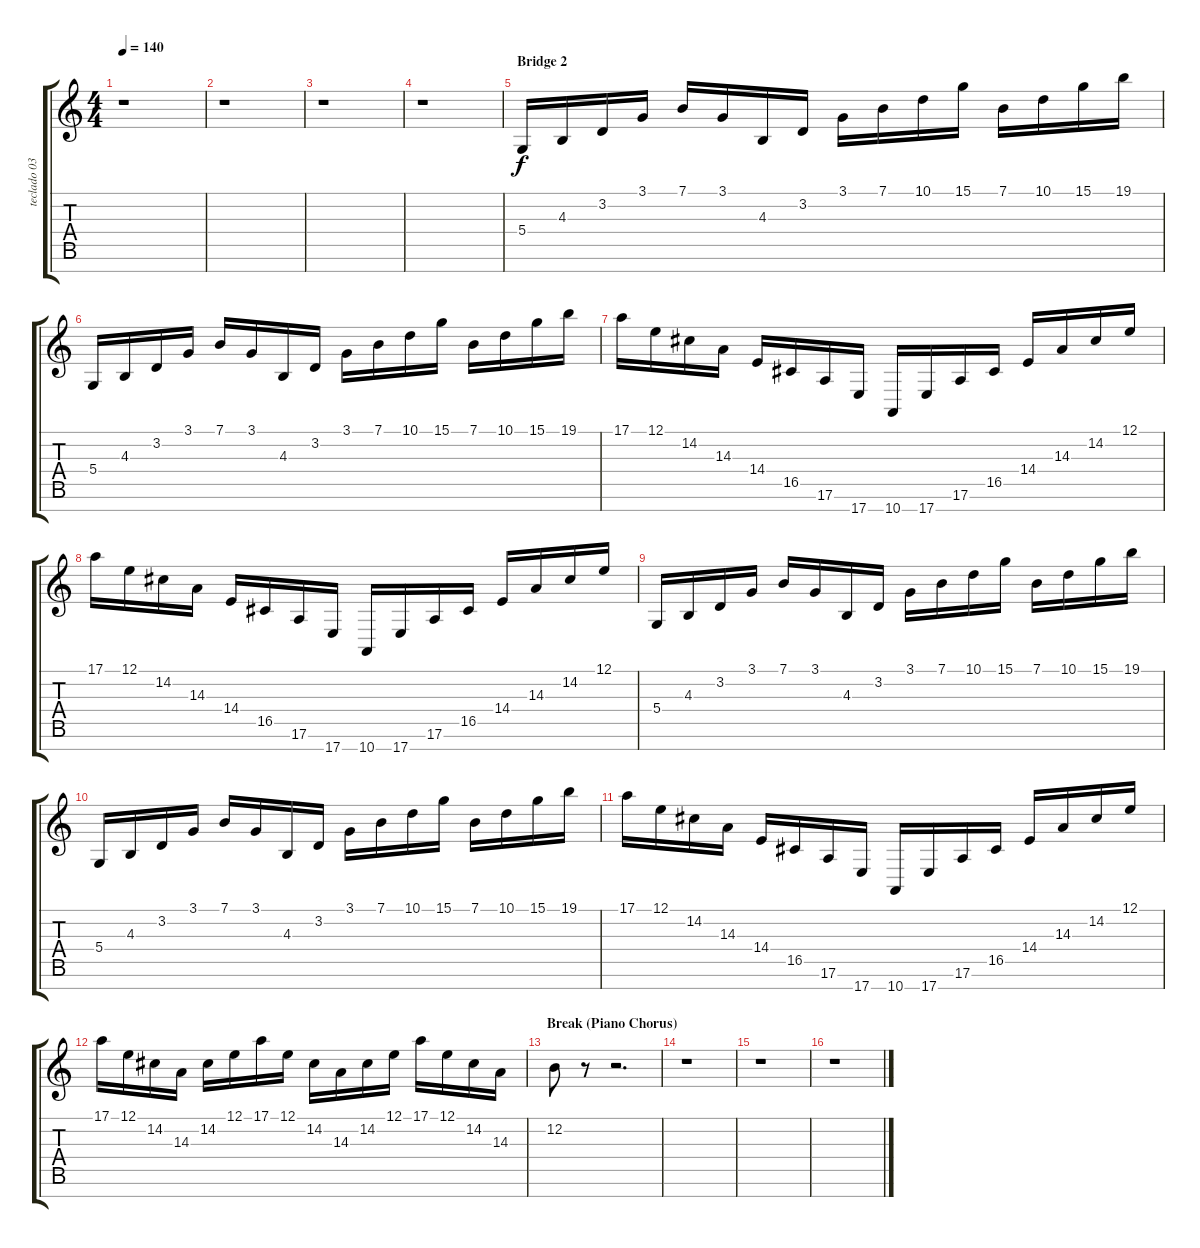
\track ("teclado 03 (harpa + synth + \"chuva\")" "teclado 03") {instrument orchestralharp}
\staff {score tabs}
\tuning (E4 B3 G3 D3 A2 E2 B1) {hide}
\ts (4 4)
\tempo 140
\clef g2
\ks c
r.1{dy f} |
r.1 |
r.1 |
r.1 |
\section ("" "Bridge 2")
5.4.16{volume 10 instrument lead2sawtooth} 4.3.16 3.2.16 3.1.16 7.1.16 3.1.16 4.3.16 3.2.16 3.1.16 7.1.16 10.1.16 15.1.16 7.1.16 10.1.16 15.1.16 19.1.16 |
5.4.16 4.3.16 3.2.16 3.1.16 7.1.16 3.1.16 4.3.16 3.2.16 3.1.16 7.1.16 10.1.16 15.1.16 7.1.16 10.1.16 15.1.16 19.1.16 |
17.1.16 12.1.16 14.2.16 14.3.16 14.4.16 16.5.16 17.6.16 17.7.16 10.7.16 17.7.16 17.6.16 16.5.16 14.4.16 14.3.16 14.2.16 12.1.16 |
17.1.16 12.1.16 14.2.16 14.3.16 14.4.16 16.5.16 17.6.16 17.7.16 10.7.16 17.7.16 17.6.16 16.5.16 14.4.16 14.3.16 14.2.16 12.1.16 |
5.4.16{volume 10 instrument lead2sawtooth} 4.3.16 3.2.16 3.1.16 7.1.16 3.1.16 4.3.16 3.2.16 3.1.16 7.1.16 10.1.16 15.1.16 7.1.16 10.1.16 15.1.16 19.1.16 |
5.4.16 4.3.16 3.2.16 3.1.16 7.1.16 3.1.16 4.3.16 3.2.16 3.1.16 7.1.16 10.1.16 15.1.16 7.1.16 10.1.16 15.1.16 19.1.16 |
17.1.16 12.1.16 14.2.16 14.3.16 14.4.16 16.5.16 17.6.16 17.7.16 10.7.16 17.7.16 17.6.16 16.5.16 14.4.16 14.3.16 14.2.16 12.1.16 |
17.1.16 12.1.16 14.2.16 14.3.16 14.2.16 12.1.16 17.1.16 12.1.16 14.2.16 14.3.16 14.2.16 12.1.16 17.1.16 12.1.16 14.2.16 14.3.16 |
\section ("" "Break (Piano Chorus)")
12.2.8 r.8 r.2{d} |
r.1 |
r.1 |
r.1
